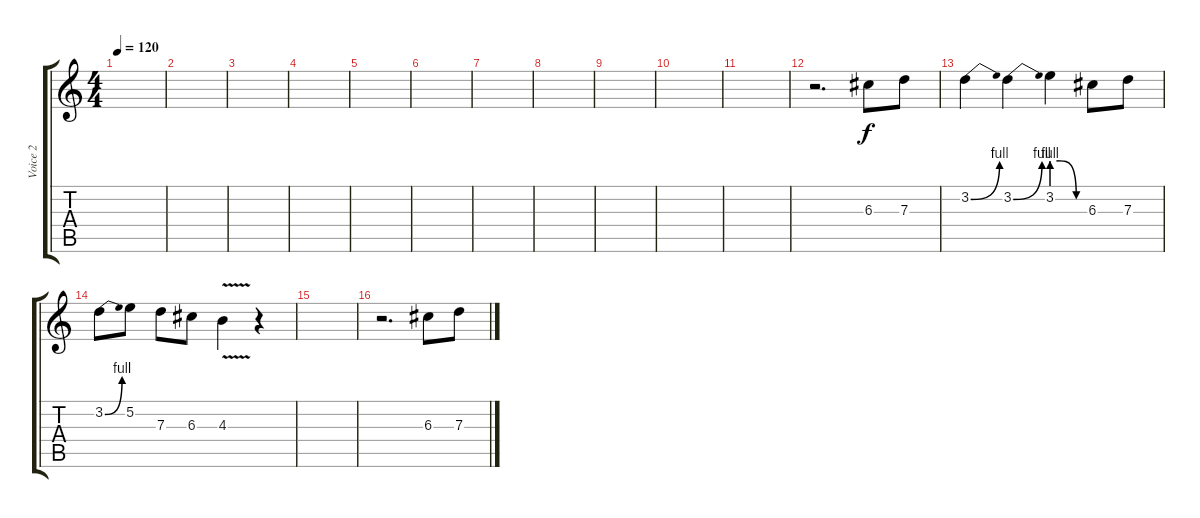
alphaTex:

\track ("Voice 2" "Voice 2") {instrument acousticguitarsteel}
\staff {score tabs}
\tuning (E4 B3 G3 D3 A2 E2) {hide}
\ts (4 4)
\tempo 120
\clef g2
\ks c
|
|
|
|
|
|
|
|
|
|
|
r.2{d} 6.3.8 7.3.8 |
3.2{be (bend 0 0 60 4)}.4 3.2{be (bend 0 0 60 4)}.4 3.2{be (custom 0 4 15 4 45 0 60 0)}.4 6.3.8 7.3.8 |
3.2{be (bend 0 0 60 4)}.8 5.2.8 7.3.8 6.3.8 4.3{v}.4 r.4 |
|
r.2{d} 6.3.8 7.3.8
